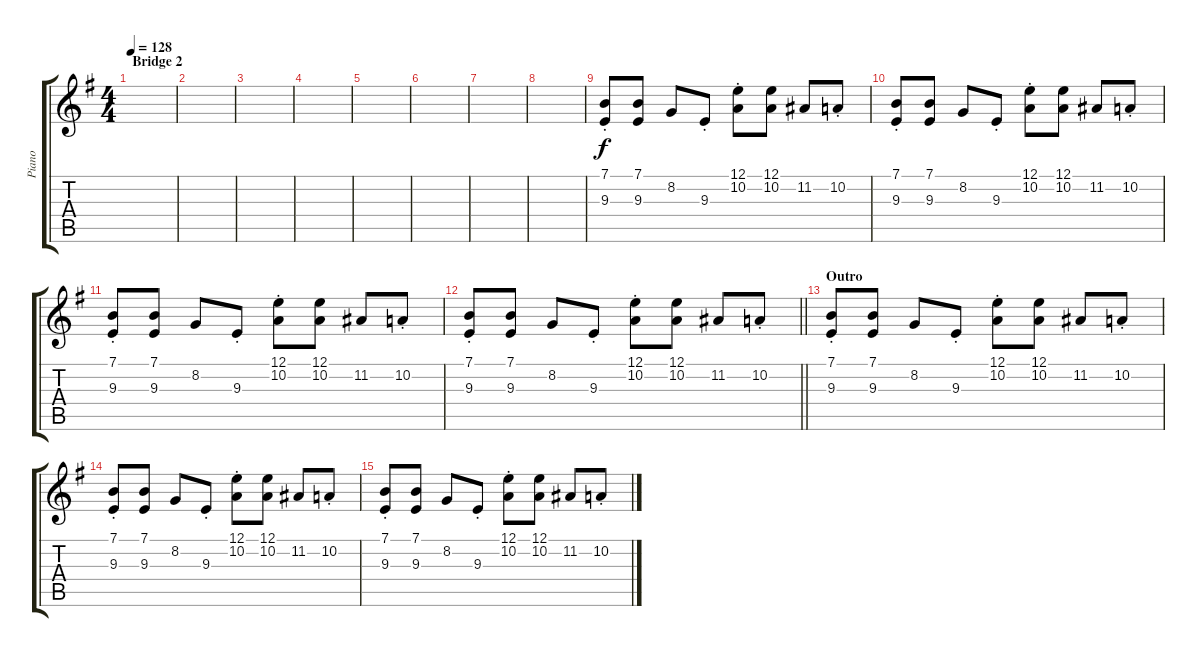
\track ("Piano" "Piano") {instrument electricgrandpiano}
\staff {score tabs}
\tuning (E4 B3 G3 D3 A2 E2) {hide}
\ts (4 4)
\section ("" "Bridge 2")
\tempo 128
\clef g2
\ks g
|
|
|
|
|
|
|
|
(7.1{st} 9.3{st}).8 (7.1 9.3).8 8.2.8 9.3{st}.8 (12.1{st} 10.2{st}).8 (12.1 10.2).8 11.2.8 10.2{st}.8 |
(7.1{st} 9.3{st}).8 (7.1 9.3).8 8.2.8 9.3{st}.8 (12.1{st} 10.2{st}).8 (12.1 10.2).8 11.2.8 10.2{st}.8 |
(7.1{st} 9.3{st}).8 (7.1 9.3).8 8.2.8 9.3{st}.8 (12.1{st} 10.2{st}).8 (12.1 10.2).8 11.2.8 10.2{st}.8 |
\barLineRight lightlight
(7.1{st} 9.3{st}).8 (7.1 9.3).8 8.2.8 9.3{st}.8 (12.1{st} 10.2{st}).8 (12.1 10.2).8 11.2.8 10.2{st}.8 |
\section ("" "Outro")
(7.1{st} 9.3{st}).8 (7.1 9.3).8 8.2.8 9.3{st}.8 (12.1{st} 10.2{st}).8 (12.1 10.2).8 11.2.8 10.2{st}.8 |
(7.1{st} 9.3{st}).8 (7.1 9.3).8 8.2.8 9.3{st}.8 (12.1{st} 10.2{st}).8 (12.1 10.2).8 11.2.8 10.2{st}.8 |
(7.1{st} 9.3{st}).8 (7.1 9.3).8 8.2.8 9.3{st}.8 (12.1{st} 10.2{st}).8 (12.1 10.2).8 11.2.8 10.2{st}.8
